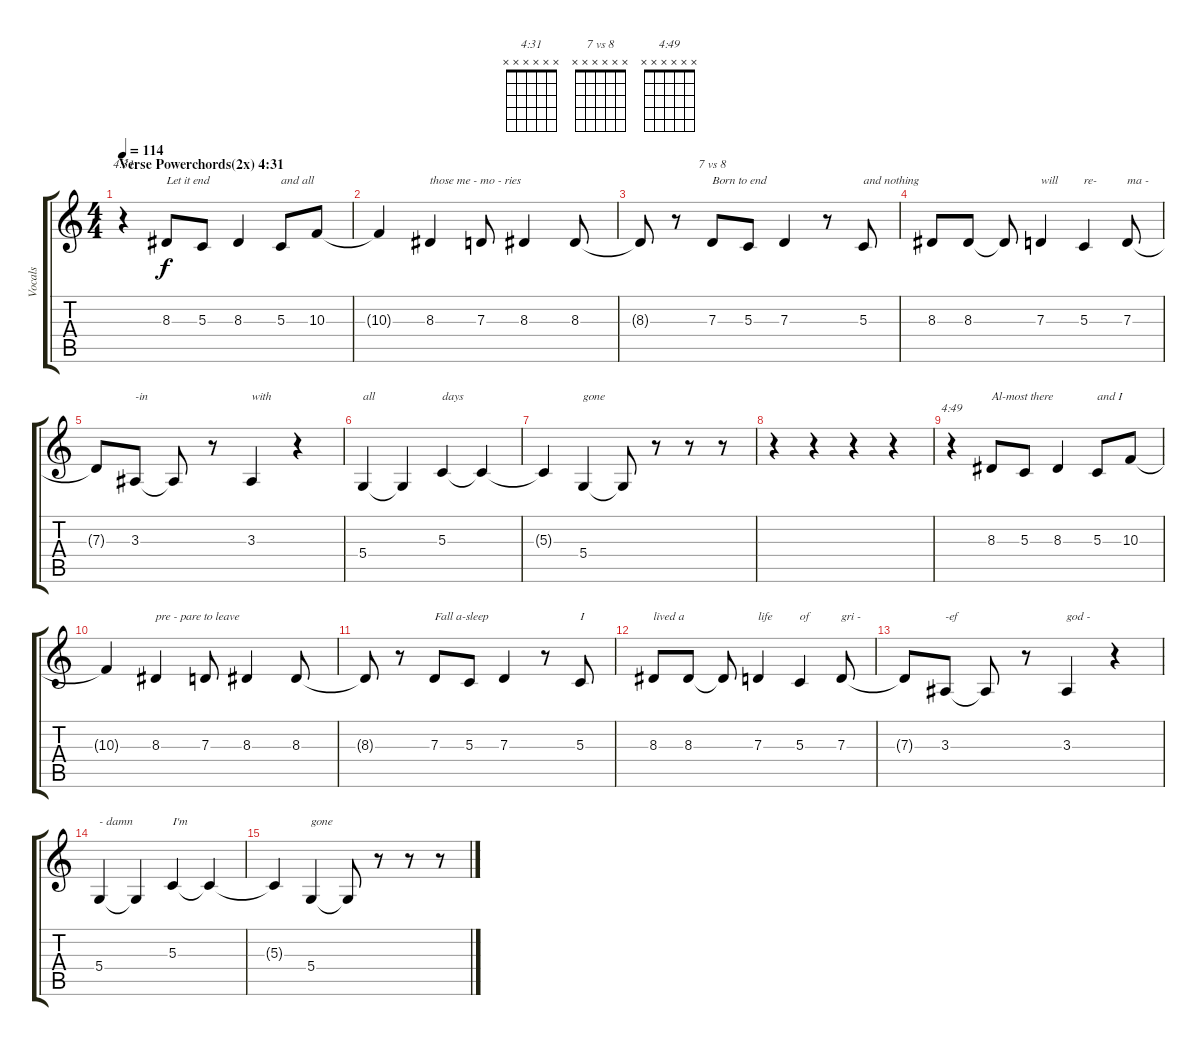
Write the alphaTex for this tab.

\track ("Vocals" "Vocals") {instrument stringensemble1}
\staff {score tabs}
\tuning (E4 B3 G3 D3 A2 E2) {hide}
\chord ("4:31" x x x x x x)
\chord ("7 vs 8" x x x x x x)
\chord ("4:49" x x x x x x)
\ts (4 4)
\section ("" "Verse Powerchords(2x) 4:31")
\tempo 114
\clef g2
\ks c
r.4{ch "4:31" dy f} 8.3.8{txt "Let it end"} 5.3.8 8.3.4 5.3.8{txt "and all"} 10.3.8 |
10.3{t}.4 8.3.4{txt "those me - mo - ries"} 7.3.8 8.3.4 8.3.8 |
8.3{t}.8 r.8 7.3.8{ch "7 vs 8" txt "Born to end"} 5.3.8 7.3.4 r.8 5.3.8{txt "and nothing"} |
8.3.8 8.3.8 8.3{t}.8 7.3.4{txt "will"} 5.3.4{txt "re-"} 7.3.8{txt "ma -"} |
7.3{t}.8 3.3.8{txt "-in"} 3.3{t}.8 r.8 3.3.4{txt "with"} r.4 |
5.4.4{txt "all"} 5.4{t}.4 5.3.4{txt "days"} 5.3{t}.4 |
5.3{t}.4 5.4.4{txt "gone"} 5.4{t}.8 r.8 r.8 r.8 |
r.4 r.4 r.4 r.4 |
r.4{ch "4:49"} 8.3.8{txt "Al-most there"} 5.3.8 8.3.4 5.3.8{txt "and I"} 10.3.8 |
10.3{t}.4 8.3.4{txt "pre - pare to leave"} 7.3.8 8.3.4 8.3.8 |
8.3{t}.8 r.8 7.3.8{txt "Fall a-sleep"} 5.3.8 7.3.4 r.8 5.3.8{txt "I"} |
8.3.8{txt "lived a"} 8.3.8 8.3{t}.8 7.3.4{txt "life"} 5.3.4{txt "of"} 7.3.8{txt "gri -"} |
7.3{t}.8 3.3.8{txt "-ef"} 3.3{t}.8 r.8 3.3.4{txt "god -"} r.4 |
5.4.4{txt "- damn"} 5.4{t}.4 5.3.4{txt "I'm"} 5.3{t}.4 |
5.3{t}.4 5.4.4{txt "gone"} 5.4{t}.8 r.8 r.8 r.8
